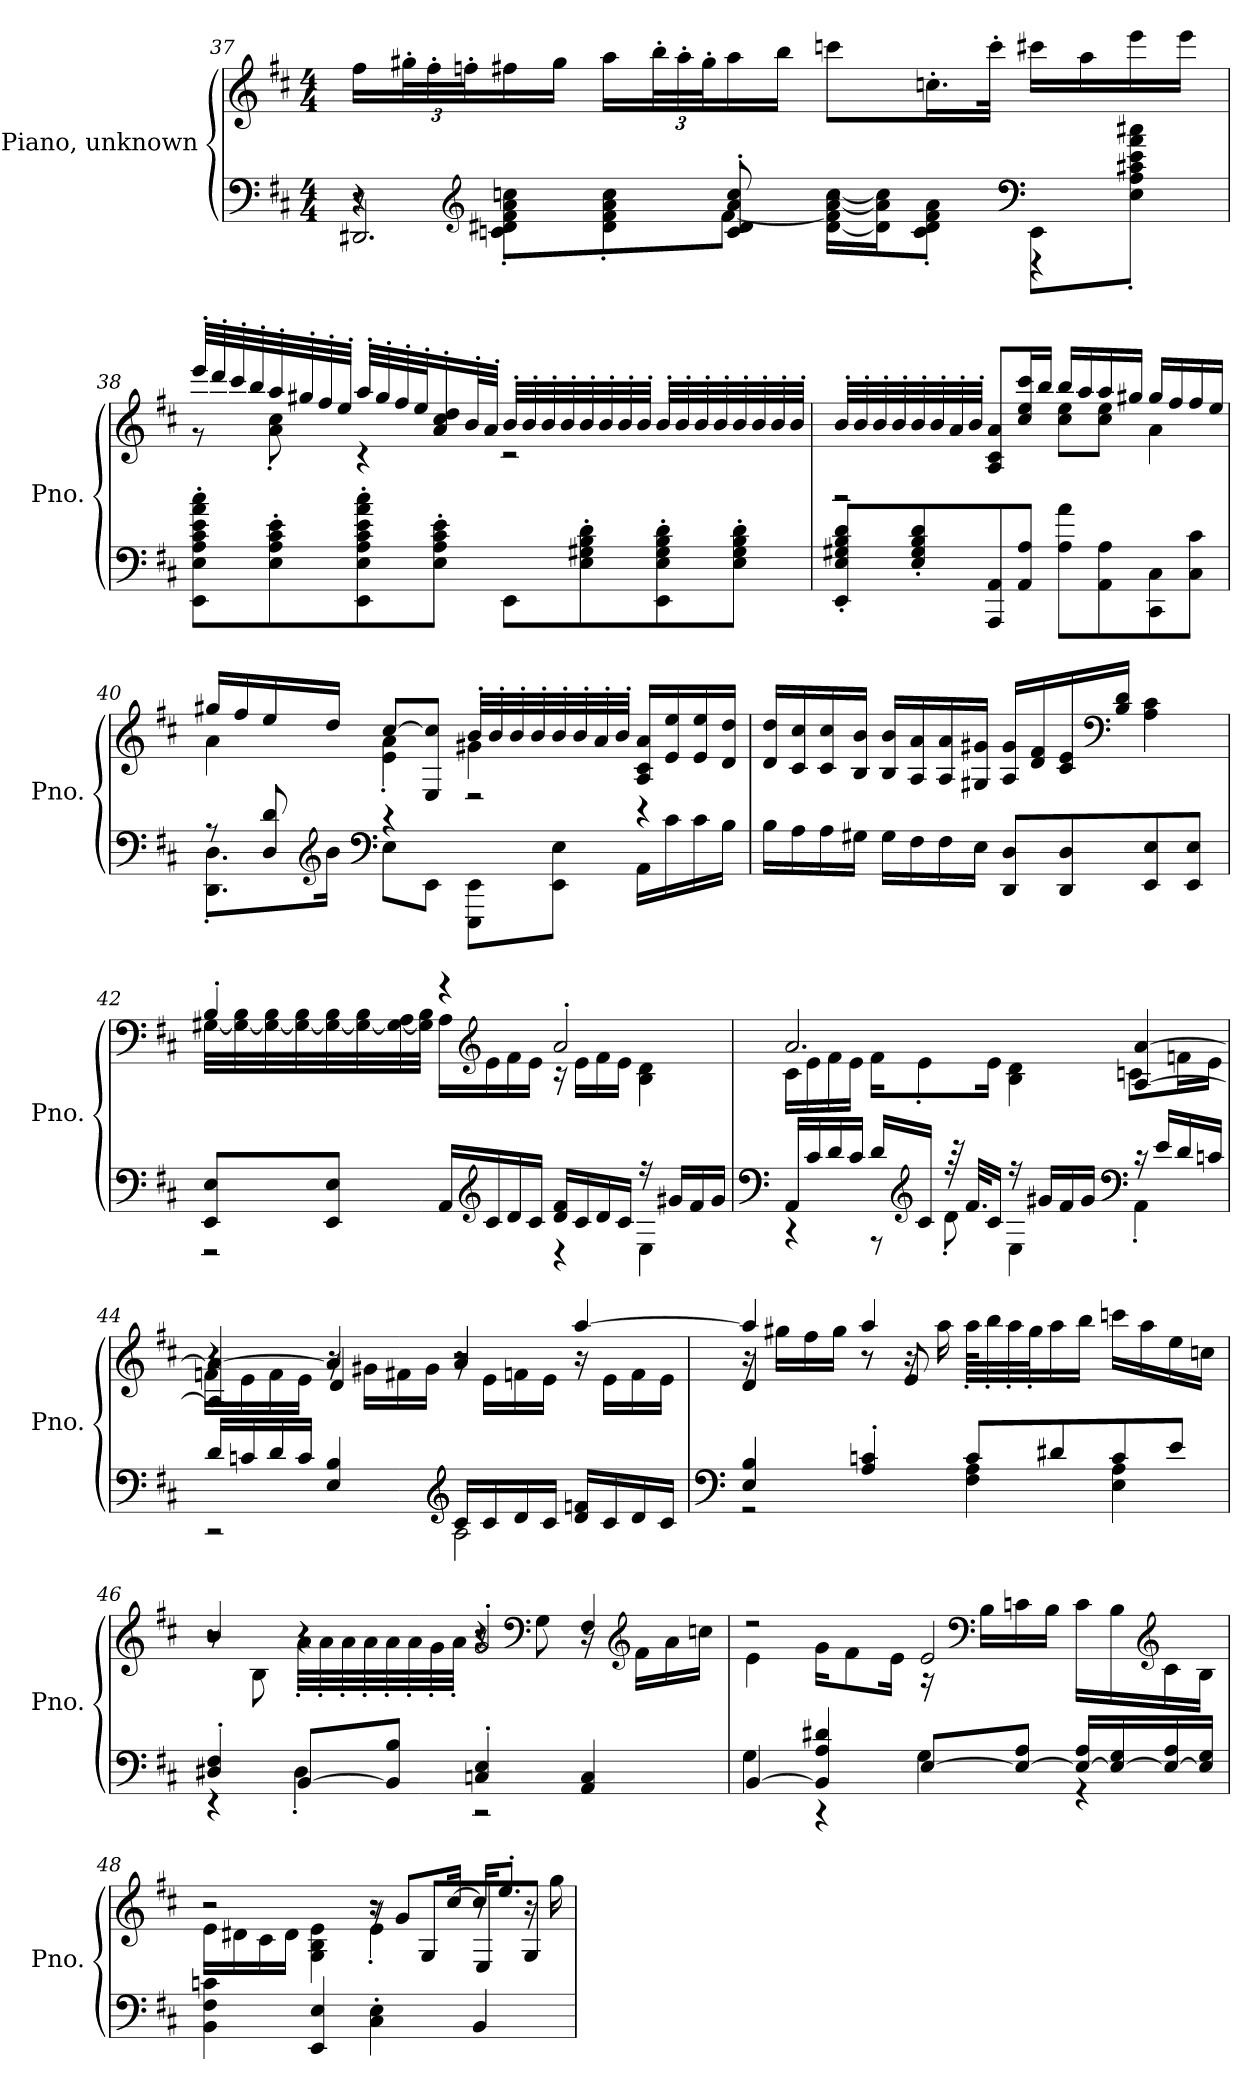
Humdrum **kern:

**kern	**kern
*part1	*part1
*staff2	*staff1
*I"Piano, unknown	*
*I'Pno.	*
!!LO:PB:g=z
*clefF4	*clefG2
*k[f#c#]	*k[f#c#]
*M4/4	*M4/4
=37	=37
*^	*
*	*^	*
4r	8r	2.DD#X/	16ff#\LL
*	*	*	*Xbrackettup
.	.	.	48gg#X'\L
.	.	.	48ff#'\
.	.	.	48ffn'\J
*clefG2	*	*	*
.	8cn\' 8d#X\' 8f#\' 8a\' 8ccn\'L	.	16ff#X\
.	.	.	16gg#\JJ
8r	8d#\' 8f#\' 8a\' 8cc\'	.	16aa\LL
.	.	.	48bb'\L
.	.	.	48aa'\
.	.	.	48gg#'\J
8c/' 8d#/' 8a/' 8cc/'	[8f#\J	.	16aa\
.	.	.	16bb\JJ
2r	[16d#\ 16f#\] [16a\ [16cc\LL	.	8cccn\L
.	16d#\] 16a\] 16cc\]J	.	.
.	8c\' 8d#\' 8f#\' 8a\'J	.	16.ccn'\L
.	.	.	32ccc'\JJk
*clefF4	*	*	*
.	8EE\L	4r	16ccc#X\LL
.	.	.	16aa\
.	8E\' 8A\' 8c#X\' 8e\' 8a\' 8cc#X\'J	.	16eee\
.	.	.	16eee\JJ
*v	*v	*v	*
!!LO:LB:g=z
=38	=38
*	*^
8EE\' 8E\' 8A\' 8c#\' 8e\' 8a\' 8cc#\'L	32eee'/LLL	8r
.	32ddd'/	.
.	32ccc#'/	.
.	32bb'/	.
8E\' 8A\' 8c#\' 8e\'	32aa'/	8a\' 8cc#\'
.	32gg#X'/	.
.	32ff#'/	.
.	32ee'/JJJ	.
8EE\' 8E\' 8A\' 8c#\' 8e\' 8a\' 8cc#\'	32aa'/LLL	4r
.	32gg#'/	.
.	32ff#'/	.
.	32ee'/J	.
8E\' 8A\' 8c#\' 8e\'J	16a/' 16cc#/' 16dd/'	.
.	32b'/L	.
.	32a'/JJJ	.
8EE\L	32b'/LLL	2r
.	32b'/	.
.	32b'/	.
.	32b'/	.
8E\' 8G#X\' 8B\' 8d\'	32b'/	.
.	32b'/	.
.	32b'/	.
.	32b'/JJJ	.
8EE\' 8E\' 8G#\' 8B\' 8d\'	32b'/LLL	.
.	32b'/	.
.	32b'/	.
.	32b'/	.
8E\' 8G#\' 8B\' 8d\'J	32b'/	.
.	32b'/	.
.	32b'/	.
.	32b'/JJJ	.
!!LO:LB:g=z	!!
=39	=39	=39
8EE/' 8E/' 8G#X/' 8B/' 8d/'L	32b'/LLL	2r
.	32b'/	.
.	32b'/	.
.	32b'/	.
8E/' 8G#/' 8B/' 8d/'	32b'/	.
.	32b'/	.
.	32a'/	.
.	32b'/JJJ	.
8AAA/ 8AA/	8A/ 8c#/ 8a/L	.
8AA/ 8A/J	16cc#/ 16ee/ 16ccc#/L	.
.	16bb/JJ	.
8A\ 8a\L	16bb/LL	8cc#\ 8ee\L
.	16aa/	.
8AA\ 8A\	16aa/	8cc#\ 8ee\J
.	16gg#X/JJ	.
8CC#\ 8C#\	16gg#/LL	4a\
.	16ff#/	.
8C#\ 8c#\J	16ff#/	.
.	16ee/JJ	.
!!LO:LB:g=z	!!
=40	=40	=40
*^	*	*
8r	8.DD\' 8.D\'L	16gg#X/LL	4a\
.	.	16ff#/	.
8D/ 8d/	.	16ee/	.
*clefG2	*	*	*
.	16b\Jk	16dd/JJ	.
*clefF4	*	*	*
4r	8E\L	[8cc#/L	4e\' 4a\'
.	8EE\J	8E/ 8cc#/]J	.
2r	8EEE\ 8EE\L	32b'/LLL	4g#X\
.	.	32b'/	.
.	.	32b'/	.
.	.	32b'/	.
.	8EE\ 8E\J	32b'/	.
.	.	32b'/	.
.	.	32a'/	.
.	.	32b'/JJJ	.
.	16AA\LL	16A/ 16c#/ 16a/LL	4r
.	16c#\	16e/ 16ee/	.
.	16c#\	16e/ 16ee/	.
.	16B\JJ	16d/ 16dd/JJ	.
*v	*v	*	*
*	*v	*v
=41	=41
16B\LL	16d/ 16dd/LL
16A\	16c#/ 16cc#/
16A\	16c#/ 16cc#/
16G#X\JJ	16B/ 16b/JJ
16G#\LL	16B/ 16b/LL
16F#\	16A/ 16a/
16F#\	16A/ 16a/
16E\JJ	16G#X/ 16g#X/JJ
8DD/ 8D/L	16A/ 16g#/LL
.	16d/ 16f#/
8DD/ 8D/	16c#/ 16e/
*	*clefF4
.	16B/ 16d/JJ
8EE/ 8E/	4A\ 4c#\
8EE/ 8E/J	.
!!LO:LB:g=z
=42	=42
*^	*^
8EE/ 8E/L	2r	4B'/	[32G#X\LLL
.	.	.	32G#\_ 32B\
.	.	.	32G#\_ 32B\
.	.	.	32G#\_ 32B\
8EE/ 8E/J	.	.	32G#\_ 32B\
.	.	.	32G#\_ 32B\
.	.	.	32G#\_ 32A\
.	.	.	32G#\] 32B\JJJ
16AA/LL	.	4r	16A\LL
*clefG2	*	*clefG2	*
16c#/	.	.	16e\
16d/	.	.	16f#\
16c#/JJ	.	.	16e\JJ
16d/ 16f#/LL	4r	2a'/	16r
16c#/	.	.	16e\LL
16d/	.	.	16f#\
16c#/JJ	.	.	16e\JJ
16r	4E\	.	4B\ 4d\
16g#X/LL	.	.	.
16f#/	.	.	.
16g#/JJ	.	.	.
!!LO:LB:g=z	!!
=43	=43	=43	=43
*clefF4	*	*	*
16AA/LL	4r	2.a/	16c#\LL
16c#/	.	.	16e\
16d/	.	.	16f#\
16c#/JJ	.	.	16e\JJ
16d/LL	8r	.	16f#\KL
*clefG2	*	*	*
16c#/JJ	.	.	8e'\
64r	8d'\	.	.
32.f#/KLL	.	.	.
16c#/JJ	.	.	16e\Jk
16r	4E\	.	4B\ 4d\
16g#X/LL	.	.	.
16f#/	.	.	.
16g#/JJ	.	.	.
*clefF4	*	*	*
16r	4AA'\	[4A/ [4a/	8cn\L
16e/LL	.	.	.
16d/	.	.	16fn\L
16cn/JJ	.	.	16e\JJ
!!LO:PB:g=z
=44	=44	=44	=44
*	*	*	*^
16d/LL	2r	4A/] 4a/_	16fn\LL	4r
16cn/	.	.	16e\	.
16d/	.	.	16f\	.
16c/JJ	.	.	16e\JJ	.
4E/ 4B/	.	4a/]	16r	4d/
.	.	.	16g#X\LL	.
.	.	.	16f#X\	.
.	.	.	16g#\JJ	.
*clefG2	*	*	*	*
16c/LL	2A\	4a/	16r	2r
16c/	.	.	16e\LL	.
16d/	.	.	16fn\	.
16c/JJ	.	.	16e\JJ	.
16d/ 16fn/LL	.	[4aa/	16r	.
16c/	.	.	16e\LL	.
16d/	.	.	16f\	.
16c/JJ	.	.	16e\JJ	.
!!LO:LB:g=z	!!	!!
=45	=45	=45	=45	=45
*clefF4	*	*	*	*
4E/ 4B/	2r	4aa/]	16r	4d/
.	.	.	16gg#X\LL	.
.	.	.	16ff#\	.
.	.	.	16gg#\JJ	.
4A/' 4cn/'	.	4aa/	8r	8r
.	.	.	16r	8e/
.	.	.	16aa\	.
8c/L	4F#\ 4A\	2r	32aa'\LLL	2r
.	.	.	32bb'\	.
.	.	.	32aa'\	.
.	.	.	32gg#'\J	.
8d#X/	.	.	16aa\	.
.	.	.	16bb\JJ	.
8c/	4E\ 4A\	.	16cccn\LL	.
.	.	.	16aa\	.
8e/J	.	.	16ee\	.
.	.	.	16ccn\JJ	.
=46	=46	=46	=46	=46
4D#X/' 4F#/'	4r	4b/	8r	2r
.	.	.	8B\	.
[8BB/L	4D#'\	4r	32a'\LLL	.
.	.	.	32a'\	.
.	.	.	32a'\	.
.	.	.	32a'\	.
8BB/] 8B/J	.	.	32a'\	.
.	.	.	32a'\	.
.	.	.	32g'\	.
.	.	.	32a'\JJJ	.
4Cn/' 4E/'	2r	2g'/	8r	4r
*	*	*clefF4	*	*
.	.	.	8G\	.
4AA/ 4C/	.	.	16r	4F#/
*	*	*clefG2	*	*
.	.	.	16f#\LL	.
.	.	.	16a\	.
.	.	.	16ccn\JJ	.
*	*	*	*v	*v
!!LO:LB:g=z
=47	=47	=47	=47
[4BB/	4G\	2r	4e\
4BB/] 4A/ 4d#X/	4r	.	16g\KL
.	.	.	8f#\
.	.	.	16e\Jk
[8E/L	4G\	2e/	16r
*	*	*clefF4	*
.	.	.	16B\LL
8E/_ 8A/J	.	.	16cn\
.	.	.	16B\JJ
16E/_ 16A/LL	4r	.	16c\LL
16E/_ 16G/	.	.	16B\
*	*	*clefG2	*
16E/_ 16A/	.	.	16c\
16E/] 16G/JJ	.	.	16B\JJ
*v	*v	*	*
=48	=48	=48
*	*	*^
4BB\ 4F#\ 4cn\	2r	16e\LL	2r
.	.	16d#X\	.
.	.	16c#\	.
.	.	16d#\JJ	.
4EE/ 4E/	.	4G\ 4B\ 4e\	.
4C#\' 4E\'	16r	4e'\	8r
.	8g/L	.	.
.	.	.	8G/L
.	[16cc#/Jk	.	.
4BB/	16cc#/KL]	8r	8E/
.	8.ee'/J	.	.
.	.	16r	8G/J
.	.	16gg\	.
*	*v	*v	*v
=	=
*-	*-
